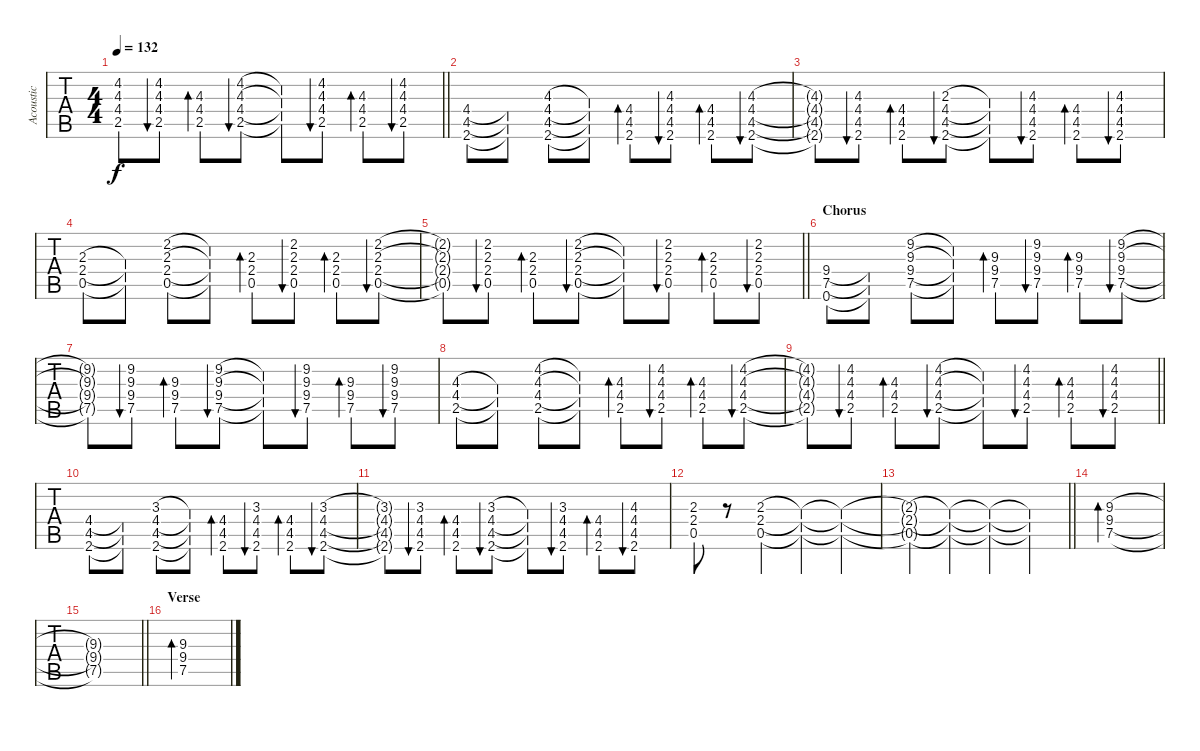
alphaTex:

\track ("Acoustic" "Acoustic") {instrument acousticguitarsteel}
\staff {tabs}
\tuning (E4 B3 G3 D3 A2 E2) {hide}
\ts (4 4)
\tempo 132
\clef g2
\barLineRight lightlight
\ks c
(4.2{t} 4.3{t} 4.4{t} 2.5{t}).8{dy f} (4.2 4.3 4.4 2.5).8{bu 60} (4.3 4.4 2.5).8{bd 60} (4.2 4.3 4.4 2.5).8{bu 60} (4.2{t} 4.3{t} 4.4{t} 2.5{t}).8 (4.2 4.3 4.4 2.5).8{bu 60} (4.3 4.4 2.5).8{bd 60} (4.2 4.3 4.4 2.5).8{bu 60} |
(4.4 4.5 2.6).8 (4.4{t} 4.5{t} 2.6{t}).8 (4.3 4.4 4.5 2.6).8 (4.3{t} 4.4{t} 4.5{t} 2.6{t}).8 (4.4 4.5 2.6).8{bd 60} (4.3 4.4 4.5 2.6).8{bu 60} (4.4 4.5 2.6).8{bd 60} (4.3 4.4 4.5 2.6).8{bu 60} |
(4.3{t} 4.4{t} 4.5{t} 2.6{t}).8 (4.3 4.4 4.5 2.6).8{bu 60} (4.4 4.5 2.6).8{bd 60} (2.3 4.4 4.5 2.6).8{bu 60} (2.3{t} 4.4{t} 4.5{t} 2.6{t}).8 (4.3 4.4 4.5 2.6).8{bu 60} (4.4 4.5 2.6).8{bd 60} (4.3 4.4 4.5 2.6).8{bu 60} |
(2.3 2.4 0.5).8 (2.3{t} 2.4{t} 0.5{t}).8 (2.2 2.3 2.4 0.5).8 (2.2{t} 2.3{t} 2.4{t} 0.5{t}).8 (2.3 2.4 0.5).8{bd 60} (2.2 2.3 2.4 0.5).8{bu 60} (2.3 2.4 0.5).8{bd 60} (2.2 2.3 2.4 0.5).8{bu 60} |
\barLineRight lightlight
(2.2{t} 2.3{t} 2.4{t} 0.5{t}).8 (2.2 2.3 2.4 0.5).8{bu 60} (2.3 2.4 0.5).8{bd 60} (2.2 2.3 2.4 0.5).8{bu 60} (2.2{t} 2.3{t} 2.4{t} 0.5{t}).8 (2.2 2.3 2.4 0.5).8{bu 60} (2.3 2.4 0.5).8{bd 60} (2.2 2.3 2.4 0.5).8{bu 60} |
\section ("" "Chorus")
(9.4 7.5 0.6).8 (9.4{t} 7.5{t} 0.6{t}).8 (9.2 9.3 9.4 7.5).8 (9.2{t} 9.3{t} 9.4{t} 7.5{t}).8 (9.3 9.4 7.5).8{bd 60} (9.2 9.3 9.4 7.5).8{bu 60} (9.3 9.4 7.5).8{bd 60} (9.2 9.3 9.4 7.5).8{bu 60} |
(9.2{t} 9.3{t} 9.4{t} 7.5{t}).8 (9.2 9.3 9.4 7.5).8{bu 60} (9.3 9.4 7.5).8{bd 60} (9.2 9.3 9.4 7.5).8{bu 60} (9.2{t} 9.3{t} 9.4{t} 7.5{t}).8 (9.2 9.3 9.4 7.5).8{bu 60} (9.3 9.4 7.5).8{bd 60} (9.2 9.3 9.4 7.5).8{bu 60} |
(4.3 4.4 2.5).8 (4.3{t} 4.4{t} 2.5{t}).8 (4.2 4.3 4.4 2.5).8 (4.2{t} 4.3{t} 4.4{t} 2.5{t}).8 (4.3 4.4 2.5).8{bd 60} (4.2 4.3 4.4 2.5).8{bu 60} (4.3 4.4 2.5).8{bd 60} (4.2 4.3 4.4 2.5).8{bu 60} |
\barLineRight lightlight
(4.2{t} 4.3{t} 4.4{t} 2.5{t}).8 (4.2 4.3 4.4 2.5).8{bu 60} (4.3 4.4 2.5).8{bd 60} (4.2 4.3 4.4 2.5).8{bu 60} (4.2{t} 4.3{t} 4.4{t} 2.5{t}).8 (4.2 4.3 4.4 2.5).8{bu 60} (4.3 4.4 2.5).8{bd 60} (4.2 4.3 4.4 2.5).8{bu 60} |
(4.4 4.5 2.6).8 (4.4{t} 4.5{t} 2.6{t}).8 (3.3 4.4 4.5 2.6).8 (3.3{t} 4.4{t} 4.5{t} 2.6{t}).8 (4.4 4.5 2.6).8{bd 60} (3.3 4.4 4.5 2.6).8{bu 60} (4.4 4.5 2.6).8{bd 60} (3.3 4.4 4.5 2.6).8{bu 60} |
(3.3{t} 4.4{t} 4.5{t} 2.6{t}).8 (3.3 4.4 4.5 2.6).8{bu 60} (4.4 4.5 2.6).8{bd 60} (3.3 4.4 4.5 2.6).8{bu 60} (3.3{t} 4.4{t} 4.5{t} 2.6{t}).8 (3.3 4.4 4.5 2.6).8{bu 60} (4.4 4.5 2.6).8{bd 60} (4.3 4.4 4.5 2.6).8{bu 60} |
(2.3 2.4 0.5).8 r.8 (2.3 2.4 0.5).4 (2.3{t} 2.4{t} 0.5{t}).4 (2.3{t} 2.4{t} 0.5{t}).4 |
\barLineRight lightlight
(2.3{t} 2.4{t} 0.5{t}).4 (2.3{t} 2.4{t} 0.5{t}).4 (2.3{t} 2.4{t} 0.5{t}).4 (2.3{t} 2.4{t} 0.5{t}).4 |
(9.3 9.4 7.5).1{bd 240} |
\barLineRight lightlight
(9.3{t} 9.4{t} 7.5{t}).1 |
\section ("" "Verse")
(9.3 9.4 7.5).1{bd 240}
